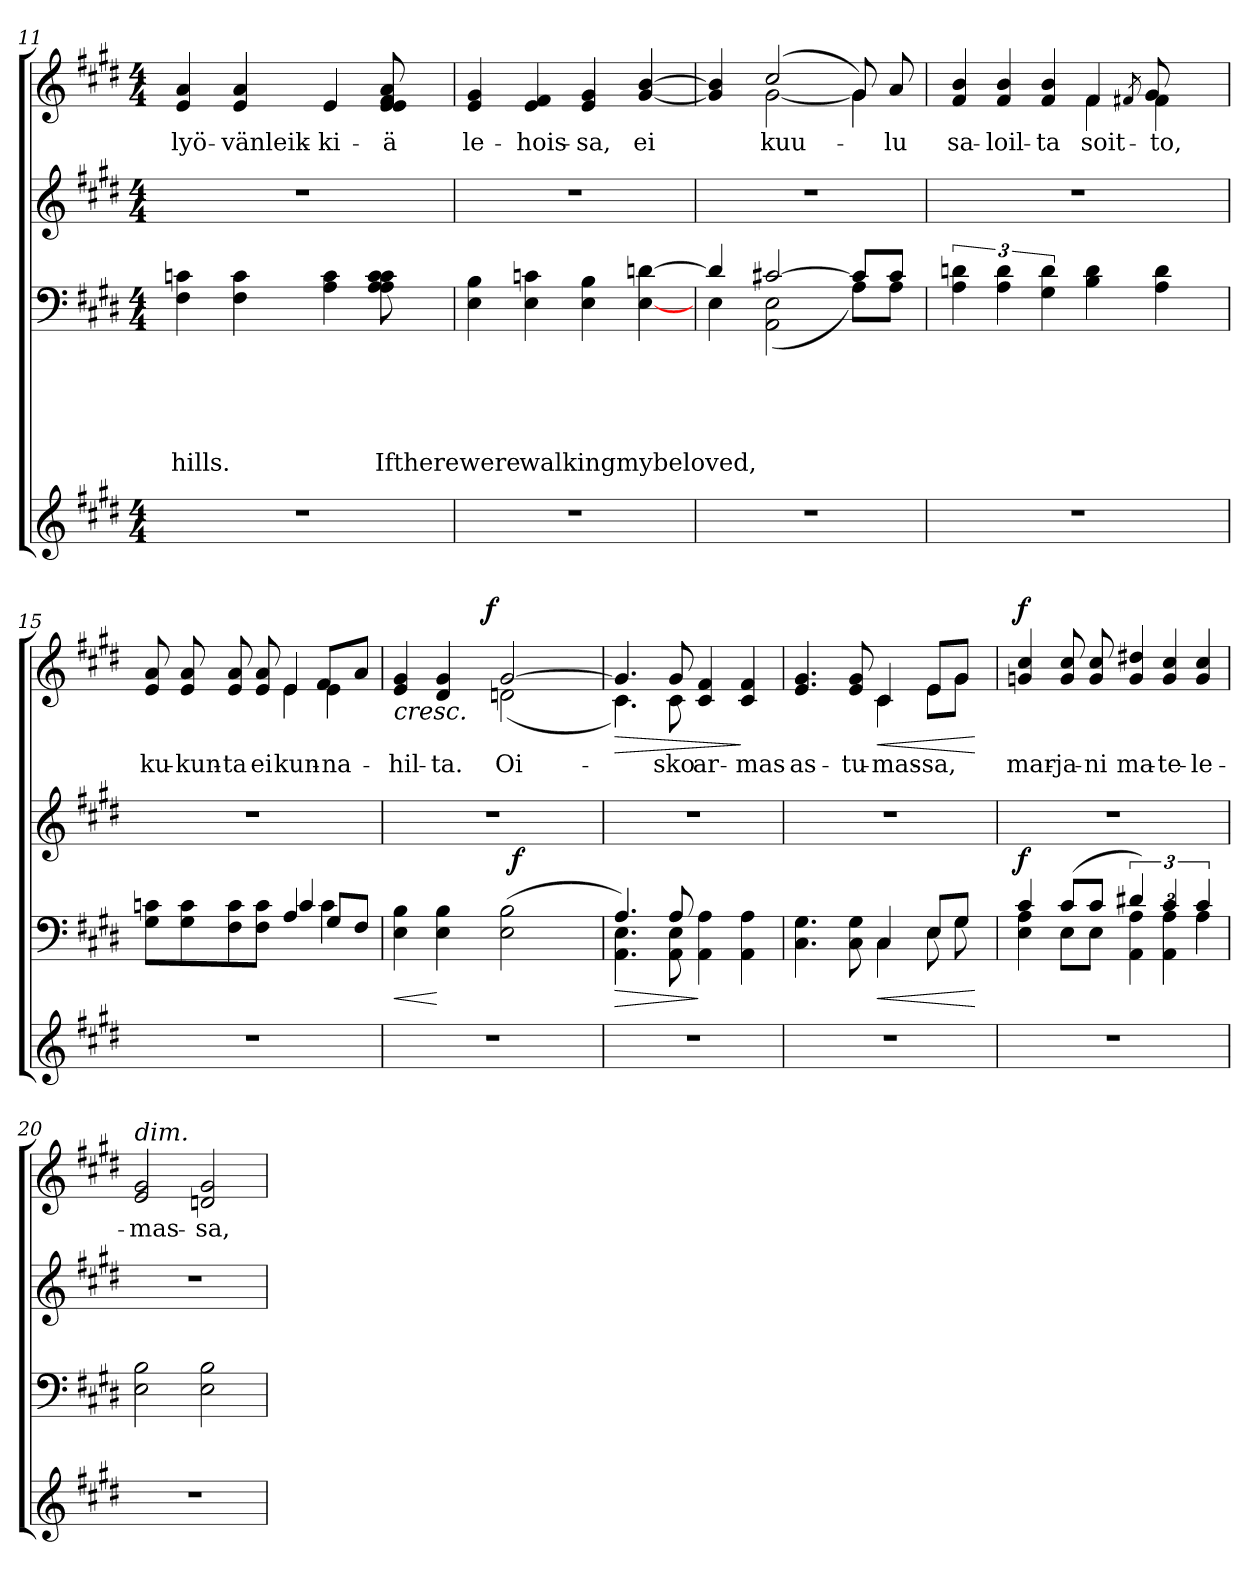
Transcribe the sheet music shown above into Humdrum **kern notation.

**kern	**kern	**text	**text	**text	**text	**text	**dynam	**kern	**kern	**text	**dynam
*part4	*part3	*part3	*part3	*part3	*part3	*part3	*part3	*part2	*part1	*part1	*part1
*staff4	*staff3	*staff3	*staff3	*staff3	*staff3	*staff3	*staff3	*staff2	*staff1	*staff1	*staff1
*clefG2	*clefF4	*	*	*	*	*	*	*clefG2	*clefG2	*	*
*k[f#c#g#d#]	*k[f#c#g#d#]	*	*	*	*	*	*	*k[f#c#g#d#]	*k[f#c#g#d#]	*	*
*E:	*E:	*	*	*	*	*	*	*E:	*E:	*	*
*M4/4	*M4/4	*	*	*	*	*	*	*M4/4	*M4/4	*	*
=11	=11	=11	=11	=11	=11	=11	=11	=11	=11	=11	=11
!	!	!	!	!	!	!LO:LY:b:rj	!	!	!	!LO:LY:b	!
1r	4F#\ 4cn\	.	.	.	.	hills.	.	1r	4e/ 4a/	-lyö-	.
!	!	!	!	!	!	!	!	!	!	!LO:LY:b	!
.	4F#\ 4c\	.	.	.	.	.	.	.	4e/ 4a/	-vänleik-	.
!	!	!	!	!	!	!	!	!	!	!LO:LY:b	!
.	4A\ 4c\	.	.	.	.	.	.	.	4e/	-ki-	.
!	!	!	!	!	!	!LO:LY:b:rj	!	!	!	!LO:LY:b	!
.	8A\ 8A\ 8c\ 8c\	.	.	.	.	Ifthere	.	.	8e/ 8e/ 8f#/ 8a/	-ä	.
.	8ryy	.	.	.	.	.	.	.	8ryy	.	.
=12	=12	=12	=12	=12	=12	=12	=12	=12	=12	=12	=12
!	!	!	!	!	!	!LO:LY:b:rj	!	!	!	!LO:LY:b	!
1r	4E\ 4B\	.	.	.	.	were	.	1r	4e/ 4g#/	le-	.
!	!	!	!	!	!	!LO:LY:b:rj	!	!	!	!LO:LY:b	!
.	4E\ 4cn\	.	.	.	.	walkingmybeloved,	.	.	4e/ 4f#/	-hois-	.
!	!	!	!	!	!	!	!	!	!	!LO:LY:b	!
.	4E\ 4B\	.	.	.	.	.	.	.	4e/ 4g#/	-sa,	.
!	!	!	!	!	!	!	!	!	!	!LO:LY:b	!
.	[<4E\ [>4dn\	.	.	.	.	.	.	.	[<4g#/ [>4b/	ei	.
=13	=13	=13	=13	=13	=13	=13	=13	=13	=13	=13	=13
*	*^	*	*	*	*	*	*	*	*^	*	*
1r	4d/]	4E\	.	.	.	.	.	.	1r	4g#/] 4b/]	4ryy	.	.
!	!	!	!	!	!	!	!	!	!	!	!	!LO:LY:b	!
.	[>2c#X/	(<2AA\ 2E\	.	.	.	.	.	.	.	(>2cc#/	[<2g#\	kuu-	.
.	8c#/L]	8A\L)	.	.	.	.	.	.	.	8g#/)	4g#\]	.	.
!	!	!	!	!	!	!	!	!	!	!	!	!LO:LY:b	!
.	8c#/J	8A\J	.	.	.	.	.	.	.	8a/	.	lu	.
*	*v	*v	*	*	*	*	*	*	*	*	*	*	*
!!LO:LB:g=z	!!
=14	=14	=14	=14	=14	=14	=14	=14	=14	=14	=14	=14	=14
*	*	*	*	*	*	*	*	*	*Xtuplet	*	*	*
*	*^	*	*	*	*	*	*	*	*	*	*	*
!	!	!	!	!	!	!	!	!	!	!	!	!LO:LY:b	!
*	*v	*v	*	*	*	*	*	*	*	*	*	*	*
1r	6A\ 6dn\	.	.	.	.	.	.	1r	6f#/ 6b/	2ryy	-sa-	.
!	!	!	!	!	!	!	!	!	!	!	!LO:LY:b	!
.	6A\ 6d\	.	.	.	.	.	.	.	6f#/ 6b/	.	-loil-	.
!	!	!	!	!	!	!	!	!	!	!	!LO:LY:b	!
.	6G#\ 6d\	.	.	.	.	.	.	.	6f#/ 6b/	.	-ta	.
!	!	!	!	!	!	!	!	!	!	!	!LO:LY:b	!
.	4B\ 4d\	.	.	.	.	.	.	.	4f#\	4f#/	soit-	.
.	.	.	.	.	.	.	.	.	8qf#X/	.	.	.
!	!	!	!	!	!	!	!	!	!	!	!LO:LY:b	!
.	4A\ 4d\	.	.	.	.	.	.	.	4f#\	8g#/	-to,	.
.	.	.	.	.	.	.	.	.	.	8ryy	.	.
=15	=15	=15	=15	=15	=15	=15	=15	=15	=15	=15	=15	=15
*	*^	*	*	*	*	*	*	*	*	*	*	*
!	!	!	!	!	!	!	!	!	!	!	!	!LO:LY:b	!
1r	8G#\ 8cn\L	2ryy	.	.	.	.	.	.	1r	8e/ 8a/	2ryy	ku-	.
!	!	!	!	!	!	!	!	!	!	!	!	!LO:LY:b	!
.	8G#\ 8c\	.	.	.	.	.	.	.	.	8e/ 8a/	.	-kun-	.
!	!	!	!	!	!	!	!	!	!	!	!	!LO:LY:b	!
.	8F#\ 8c\	.	.	.	.	.	.	.	.	8e/ 8a/	.	-ta	.
!	!	!	!	!	!	!	!	!	!	!	!	!LO:LY:b	!
.	8F#\ 8c\J	.	.	.	.	.	.	.	.	8e/ 8a/	.	ei	.
!	!	!	!	!	!	!	!	!	!	!	!	!LO:LY:b	!
.	4A/	4c/	.	.	.	.	.	.	.	4e/	4e\	kun-	.
!	!	!	!	!	!	!	!	!	!	!	!	!LO:LY:b	!
.	8G#/L	4c\	.	.	.	.	.	.	.	4e\	8f#/L	-na-	.
.	8F#/J	.	.	.	.	.	.	.	.	.	8a/J	.	.
=16	=16	=16	=16	=16	=16	=16	=16	=16	=16	=16	=16	=16	=16
!	!	!	!	!	!	!	!	!LO:HP:b	!	!	!	!LO:LY:b	!LO:HP:b
*	*	*	*	*	*	*	*	*	*	*	*^	*	*
1r	4E\ 4B\	2ryy	.	.	.	.	.	<	1r	4e/ 4g#/	2ryy	3ryy	-hil-	<
!	!	!	!	!	!	!	!	!	!	!	!	!	!LO:LY:b	!
.	4E\ 4B\	.	.	.	.	.	.	[	.	4d#/ 4g#/	.	.	-ta.	.
.	.	.	.	.	.	.	.	.	.	.	.	12.ryy	.	.
!	!	!	!	!	!	!	!	!	!	!	!	!	!	!LO:DY:a
.	.	.	.	.	.	.	.	.	.	.	.	3ryy	.	f
!	!	!	!	!	!	!	!	!	!	!	!	!	!LO:LY:b	!
.	(>2E\ 2B\	32ryy	.	.	.	.	.	.	.	[>2g#/	(<2dn\	.	Oi-	[
!	!	!	!	!	!	!	!	!LO:DY:b	!	!	!	!	!	!
.	.	4...ryy	.	.	.	.	.	f	.	.	.	.	.	.
.	.	.	.	.	.	.	.	.	.	.	.	6ryy	.	.
.	.	.	.	.	.	.	.	.	.	.	.	24ryy	.	.
=17	=17	=17	=17	=17	=17	=17	=17	=17	=17	=17	=17	=17	=17	=17
!	!	!	!	!	!	!	!	!LO:HP:b	!	!	!	!	!	!LO:HP:b
*	*	*	*	*	*	*	*	*	*	*	*v	*v	*	*
1r	4.A/)	4.AA\ 4.E\	.	.	.	.	.	>	1r	4.g#/]	4.c#\)	.	>
!	!	!	!	!	!	!	!	!	!	!	!	!LO:LY:b	!
.	8A/	8AA\ 8E\	.	.	.	.	.	.	.	8g#/	8c#\	sko	.
!	!	!	!	!	!	!	!	!	!	!	!	!LO:LY:b	!
.	2ryy	4AA\ 4A\	.	.	.	.	.	]	.	4c#/ 4f#/	2ryy	-ar-	.
!	!	!	!	!	!	!	!	!	!	!	!	!LO:LY:b	!
.	.	4AA\ 4A\	.	.	.	.	.	.	.	4c#/ 4f#/	.	-mas	]
=18	=18	=18	=18	=18	=18	=18	=18	=18	=18	=18	=18	=18	=18
*	*	*^	*	*	*	*	*	*	*	*	*	*	*
!	!	!	!	!	!	!	!	!	!	!	!	!	!LO:LY:b	!
1r	4.C#\ 4.G#\	4.ryy	2..ryy	.	.	.	.	.	.	1r	4.e/ 4.g#/	2ryy	as-	.
!	!	!	!	!	!	!	!	!	!	!	!	!	!LO:LY:b	!
.	8ryy	8C#\ 8G#\	.	.	.	.	.	.	.	.	8e/ 8g#/	.	-tu-	.
!	!	!	!	!	!	!	!	!	!LO:HP:b	!	!	!	!LO:LY:b	!LO:HP:b
.	4C#/	4C#\	.	.	.	.	.	.	<	.	4c#/	4c#\	-mas-	<
!	!	!	!	!	!	!	!	!	!	!	!	!	!LO:LY:b	!
.	8E/L	8E\	.	.	.	.	.	.	.	.	8e/L	8e\L	-sa,	.
.	8G#/J	48ryy	8G#\	.	.	.	.	.	.	.	8g#/J	8g#\J	.	.
.	.	48%5ryy	.	.	.	.	.	.	.	.	.	.	.	.
*	*v	*v	*v	*	*	*	*	*	*	*	*v	*v	*	*
.	.	.	.	.	.	.	[	.	.	.	[
!!LO:PB:g=z
=19	=19	=19	=19	=19	=19	=19	=19	=19	=19	=19	=19
*	*^	*	*	*	*	*	*	*	*	*	*
!	!	!	!	!	!	!	!	!LO:DY:b	!	!	!LO:LY:b	!LO:DY:a
1r	4c#/	4E\ 4A\	.	.	.	.	.	f	1r	4gn/ 4cc#/	mar-	f
!	!	!	!	!	!	!	!	!	!	!	!LO:LY:b	!
.	(<8c#/L	8E\L	.	.	.	.	.	.	.	8g/ 8cc#/	-ja-	.
!	!	!	!	!	!	!	!	!	!	!	!LO:LY:b	!
.	8c#/J	8E\J	.	.	.	.	.	.	.	8g/ 8cc#/	-ni	.
*	*	*Xbrackettup	*	*	*	*	*	*	*	*	*	*
!	!	!	!	!	!	!	!	!	!	!	!LO:LY:b	!
.	6d#X/)	6AA\ 6A\	.	.	.	.	.	.	.	6g/ 6dd#X/	ma-	.
!	!	!	!	!	!	!	!	!	!	!	!LO:LY:b	!
.	6c#/	6AA\ 6A\	.	.	.	.	.	.	.	6g/ 6cc#/	-te-	.
!	!	!	!	!	!	!	!	!	!	!	!LO:LY:b	!
.	6c#/	6A\	.	.	.	.	.	.	.	6g/ 6cc#/	-le-	.
=20	=20	=20	=20	=20	=20	=20	=20	=20	=20	=20	=20	=20
!	!	!	!	!	!	!	!	!	!	!LO:TX:a:i:t=dim.	!	!
!	!LO:TX:b:i:t=dim.	!	!	!	!	!	!	!	!	!	!	!
!	!	!	!	!	!	!	!	!	!	!	!LO:LY:b	!
*	*v	*v	*	*	*	*	*	*	*	*	*	*
1r	2E\ 2B\	.	.	.	.	.	.	1r	2e/ 2g#/	-mas-	.
!	!	!	!	!	!	!	!	!	!	!LO:LY:b	!
.	2E\ 2B\	.	.	.	.	.	.	.	2dn/ 2g#/	-sa,	.
=	=	=	=	=	=	=	=	=	=	=	=
*-	*-	*-	*-	*-	*-	*-	*-	*-	*-	*-	*-
